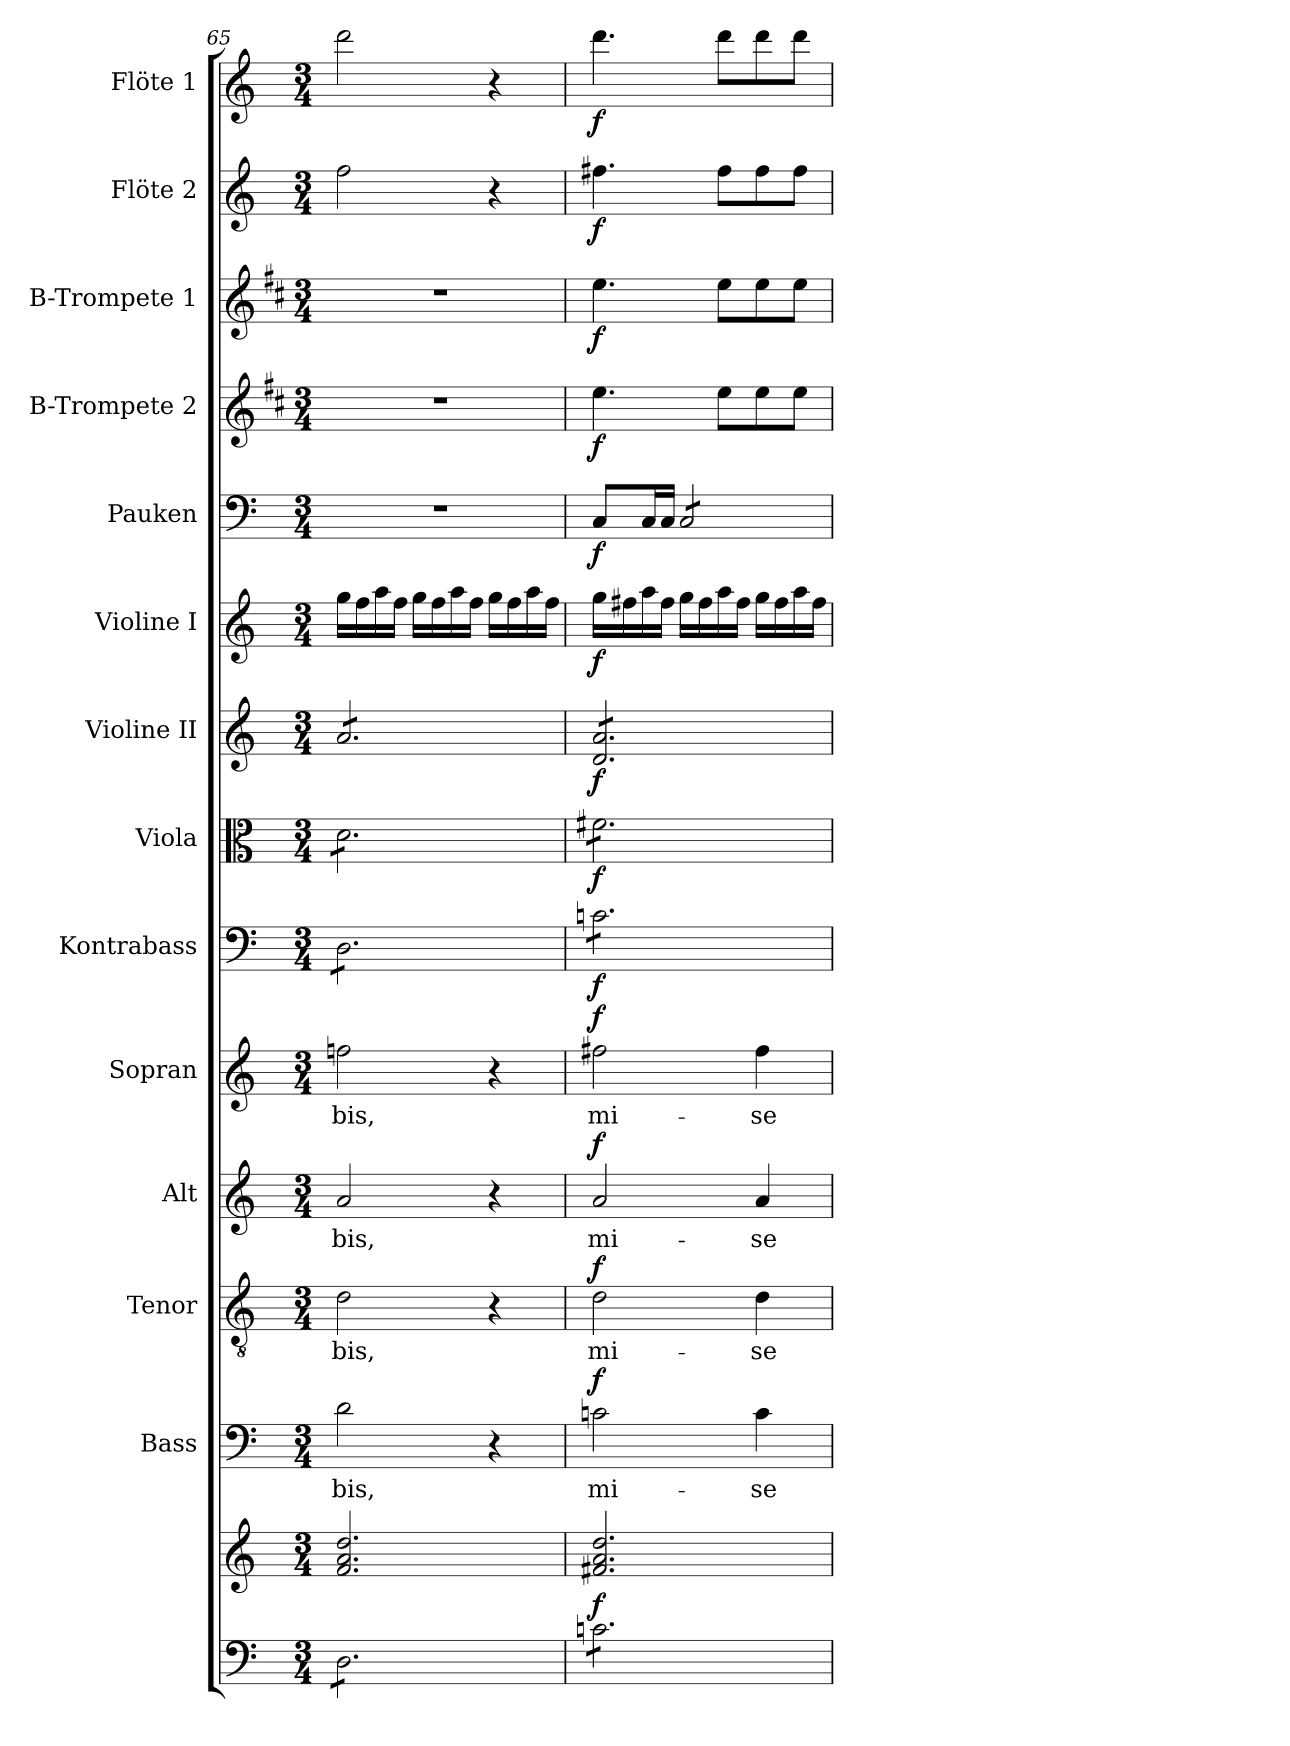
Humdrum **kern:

**kern	**kern	**dynam	**kern	**text	**dynam	**kern	**text	**dynam	**kern	**text	**dynam	**kern	**text	**dynam	**kern	**dynam	**kern	**dynam	**kern	**dynam	**kern	**dynam	**kern	**dynam	**kern	**dynam	**kern	**dynam	**kern	**dynam	**kern	**dynam
*part14	*part14	*part14	*part13	*part13	*part13	*part12	*part12	*part12	*part11	*part11	*part11	*part10	*part10	*part10	*part9	*part9	*part8	*part8	*part7	*part7	*part6	*part6	*part5	*part5	*part4	*part4	*part3	*part3	*part2	*part2	*part1	*part1
*staff15	*staff14	*staff14/15	*staff13	*staff13	*staff13	*staff12	*staff12	*staff12	*staff11	*staff11	*staff11	*staff10	*staff10	*staff10	*staff9	*staff9	*staff8	*staff8	*staff7	*staff7	*staff6	*staff6	*staff5	*staff5	*staff4	*staff4	*staff3	*staff3	*staff2	*staff2	*staff1	*staff1
*	*	*	*I"Bass	*	*	*I"Tenor	*	*	*I"Alt	*	*	*I"Sopran	*	*	*I"Kontrabass	*	*I"Viola	*	*I"Violine II	*	*I"Violine I	*	*I"Pauken	*	*I"B-Trompete 2	*	*I"B-Trompete 1	*	*I"Flöte 2	*	*I"Flöte 1	*
*	*	*	*I'B.	*	*	*I'T.	*	*	*I'A.	*	*	*I'S.	*	*	*I'Kb.	*	*I'Vla.	*	*I'Vl. II	*	*I'Vl. I	*	*I'Pk.	*	*I'B Trp. 2	*	*I'B Trp. 1	*	*I'Fl. 2	*	*I'Fl. 1	*
*clefF4	*clefG2	*	*clefF4	*	*	*clefGv2	*	*	*clefG2	*	*	*clefG2	*	*	*clefF4	*	*clefC3	*	*clefG2	*	*clefG2	*	*clefF4	*	*clefG2	*	*clefG2	*	*clefG2	*	*clefG2	*
*	*	*	*	*	*	*	*	*	*	*	*	*	*	*	*ITrd7c12	*	*	*	*	*	*	*	*	*	*ITrd1c2	*	*ITrd1c2	*	*	*	*	*
*k[]	*k[]	*	*k[]	*	*	*k[]	*	*	*k[]	*	*	*k[]	*	*	*k[]	*	*k[]	*	*k[]	*	*k[]	*	*k[]	*	*k[]	*	*k[]	*	*k[]	*	*k[]	*
*C:	*C:	*	*C:	*	*	*C:	*	*	*C:	*	*	*C:	*	*	*C:	*	*C:	*	*C:	*	*C:	*	*C:	*	*C:	*	*C:	*	*C:	*	*C:	*
*M3/4	*M3/4	*	*M3/4	*	*	*M3/4	*	*	*M3/4	*	*	*M3/4	*	*	*M3/4	*	*M3/4	*	*M3/4	*	*M3/4	*	*M3/4	*	*M3/4	*	*M3/4	*	*M3/4	*	*M3/4	*
=65	=65	=65	=65	=65	=65	=65	=65	=65	=65	=65	=65	=65	=65	=65	=65	=65	=65	=65	=65	=65	=65	=65	=65	=65	=65	=65	=65	=65	=65	=65	=65	=65
!	!	!	!	!LO:LY:b	!	!	!LO:LY:b	!	!	!LO:LY:b	!	!	!LO:LY:b	!	!	!	!	!	!	!	!	!	!	!	!	!	!	!	!	!	!	!
*tremolo	*	*	*	*	*	*	*	*	*	*	*	*	*	*	*	*	*	*	*	*	*	*	*	*	*	*	*	*	*	*	*	*
*	*	*	*	*	*	*	*	*	*	*	*	*	*	*	*tremolo	*	*	*	*	*	*	*	*	*	*	*	*	*	*	*	*	*
*	*	*	*	*	*	*	*	*	*	*	*	*	*	*	*	*	*tremolo	*	*	*	*	*	*	*	*	*	*	*	*	*	*	*
*	*	*	*	*	*	*	*	*	*	*	*	*	*	*	*	*	*	*	*tremolo	*	*	*	*	*	*	*	*	*	*	*	*	*
8D\L	2.f/ 2.a/ 2.dd/	.	2d\	-bis,	.	2d\	-bis,	.	2a/	-bis,	.	2ffn\	-bis,	.	8DD\L	.	8d\L	.	8a/L	.	16gg\LL	.	2.r	.	2.r	.	2.r	.	2ff\	.	2ddd\	.
.	.	.	.	.	.	.	.	.	.	.	.	.	.	.	.	.	.	.	.	.	16ff\	.	.	.	.	.	.	.	.	.	.	.
8D\	.	.	.	.	.	.	.	.	.	.	.	.	.	.	8DD\	.	8d\	.	8a/	.	16aa\	.	.	.	.	.	.	.	.	.	.	.
.	.	.	.	.	.	.	.	.	.	.	.	.	.	.	.	.	.	.	.	.	16ff\JJ	.	.	.	.	.	.	.	.	.	.	.
8D\	.	.	.	.	.	.	.	.	.	.	.	.	.	.	8DD\	.	8d\	.	8a/	.	16gg\LL	.	.	.	.	.	.	.	.	.	.	.
.	.	.	.	.	.	.	.	.	.	.	.	.	.	.	.	.	.	.	.	.	16ff\	.	.	.	.	.	.	.	.	.	.	.
8D\	.	.	.	.	.	.	.	.	.	.	.	.	.	.	8DD\	.	8d\	.	8a/	.	16aa\	.	.	.	.	.	.	.	.	.	.	.
.	.	.	.	.	.	.	.	.	.	.	.	.	.	.	.	.	.	.	.	.	16ff\JJ	.	.	.	.	.	.	.	.	.	.	.
8D\	.	.	4r	.	.	4r	.	.	4r	.	.	4r	.	.	8DD\	.	8d\	.	8a/	.	16gg\LL	.	.	.	.	.	.	.	4r	.	4r	.
.	.	.	.	.	.	.	.	.	.	.	.	.	.	.	.	.	.	.	.	.	16ff\	.	.	.	.	.	.	.	.	.	.	.
8D\J	.	.	.	.	.	.	.	.	.	.	.	.	.	.	8DD\J	.	8d\J	.	8a/J	.	16aa\	.	.	.	.	.	.	.	.	.	.	.
.	.	.	.	.	.	.	.	.	.	.	.	.	.	.	.	.	.	.	.	.	16ff\JJ	.	.	.	.	.	.	.	.	.	.	.
=66	=66	=66	=66	=66	=66	=66	=66	=66	=66	=66	=66	=66	=66	=66	=66	=66	=66	=66	=66	=66	=66	=66	=66	=66	=66	=66	=66	=66	=66	=66	=66	=66
!	!	!LO:DY:a=2	!	!LO:LY:b	!LO:DY:a	!	!LO:LY:b	!LO:DY:a	!	!LO:LY:b	!LO:DY:a	!	!LO:LY:b	!LO:DY:a	!	!LO:DY:b	!	!LO:DY:b	!	!LO:DY:b	!	!LO:DY:b	!	!LO:DY:b	!	!LO:DY:b	!	!LO:DY:b	!	!LO:DY:b	!	!LO:DY:b
8cn\L	2.f#X/ 2.a/ 2.dd/	f	2cn\	mi-	f	2d\	mi-	f	2a/	mi-	f	2ff#X\	mi-	f	8Cn\L	f	8f#X\L	f	8d/ 8a/L	f	16gg\LL	f	8C/L	f	4.dd\	f	4.dd\	f	4.ff#X\	f	4.ddd\	f
.	.	.	.	.	.	.	.	.	.	.	.	.	.	.	.	.	.	.	.	.	16ff#X\	.	.	.	.	.	.	.	.	.	.	.
8cn\	.	.	.	.	.	.	.	.	.	.	.	.	.	.	8Cn\	.	8f#X\	.	8d/ 8a/	.	16aa\	.	16C/L	.	.	.	.	.	.	.	.	.
.	.	.	.	.	.	.	.	.	.	.	.	.	.	.	.	.	.	.	.	.	16ff#\JJ	.	16C/JJ	.	.	.	.	.	.	.	.	.
*	*	*	*	*	*	*	*	*	*	*	*	*	*	*	*	*	*	*	*	*	*	*	*tremolo	*	*	*	*	*	*	*	*	*
8cn\	.	.	.	.	.	.	.	.	.	.	.	.	.	.	8Cn\	.	8f#X\	.	8d/ 8a/	.	16gg\LL	.	8C/L	.	.	.	.	.	.	.	.	.
.	.	.	.	.	.	.	.	.	.	.	.	.	.	.	.	.	.	.	.	.	16ff#\	.	.	.	.	.	.	.	.	.	.	.
8cn\	.	.	.	.	.	.	.	.	.	.	.	.	.	.	8Cn\	.	8f#X\	.	8d/ 8a/	.	16aa\	.	8C/	.	8dd\L	.	8dd\L	.	8ff#\L	.	8ddd\L	.
.	.	.	.	.	.	.	.	.	.	.	.	.	.	.	.	.	.	.	.	.	16ff#\JJ	.	.	.	.	.	.	.	.	.	.	.
!	!	!	!	!LO:LY:b	!	!	!LO:LY:b	!	!	!LO:LY:b	!	!	!LO:LY:b	!	!	!	!	!	!	!	!	!	!	!	!	!	!	!	!	!	!	!
8cn\	.	.	4c\	-se-	.	4d\	-se-	.	4a/	-se-	.	4ff#\	-se-	.	8Cn\	.	8f#X\	.	8d/ 8a/	.	16gg\LL	.	8C/	.	8dd\	.	8dd\	.	8ff#\	.	8ddd\	.
.	.	.	.	.	.	.	.	.	.	.	.	.	.	.	.	.	.	.	.	.	16ff#\	.	.	.	.	.	.	.	.	.	.	.
8cn\J	.	.	.	.	.	.	.	.	.	.	.	.	.	.	8Cn\J	.	8f#X\J	.	8d/ 8a/J	.	16aa\	.	8C/J	.	8dd\J	.	8dd\J	.	8ff#\J	.	8ddd\J	.
*	*	*	*	*	*	*	*	*	*	*	*	*	*	*	*	*	*	*	*	*	*	*	*Xtremolo	*	*	*	*	*	*	*	*	*
*	*	*	*	*	*	*	*	*	*	*	*	*	*	*	*	*	*	*	*Xtremolo	*	*	*	*	*	*	*	*	*	*	*	*	*
*	*	*	*	*	*	*	*	*	*	*	*	*	*	*	*	*	*Xtremolo	*	*	*	*	*	*	*	*	*	*	*	*	*	*	*
*	*	*	*	*	*	*	*	*	*	*	*	*	*	*	*Xtremolo	*	*	*	*	*	*	*	*	*	*	*	*	*	*	*	*	*
*Xtremolo	*	*	*	*	*	*	*	*	*	*	*	*	*	*	*	*	*	*	*	*	*	*	*	*	*	*	*	*	*	*	*	*
.	.	.	.	.	.	.	.	.	.	.	.	.	.	.	.	.	.	.	.	.	16ff#\JJ	.	.	.	.	.	.	.	.	.	.	.
=	=	=	=	=	=	=	=	=	=	=	=	=	=	=	=	=	=	=	=	=	=	=	=	=	=	=	=	=	=	=	=	=
*-	*-	*-	*-	*-	*-	*-	*-	*-	*-	*-	*-	*-	*-	*-	*-	*-	*-	*-	*-	*-	*-	*-	*-	*-	*-	*-	*-	*-	*-	*-	*-	*-
